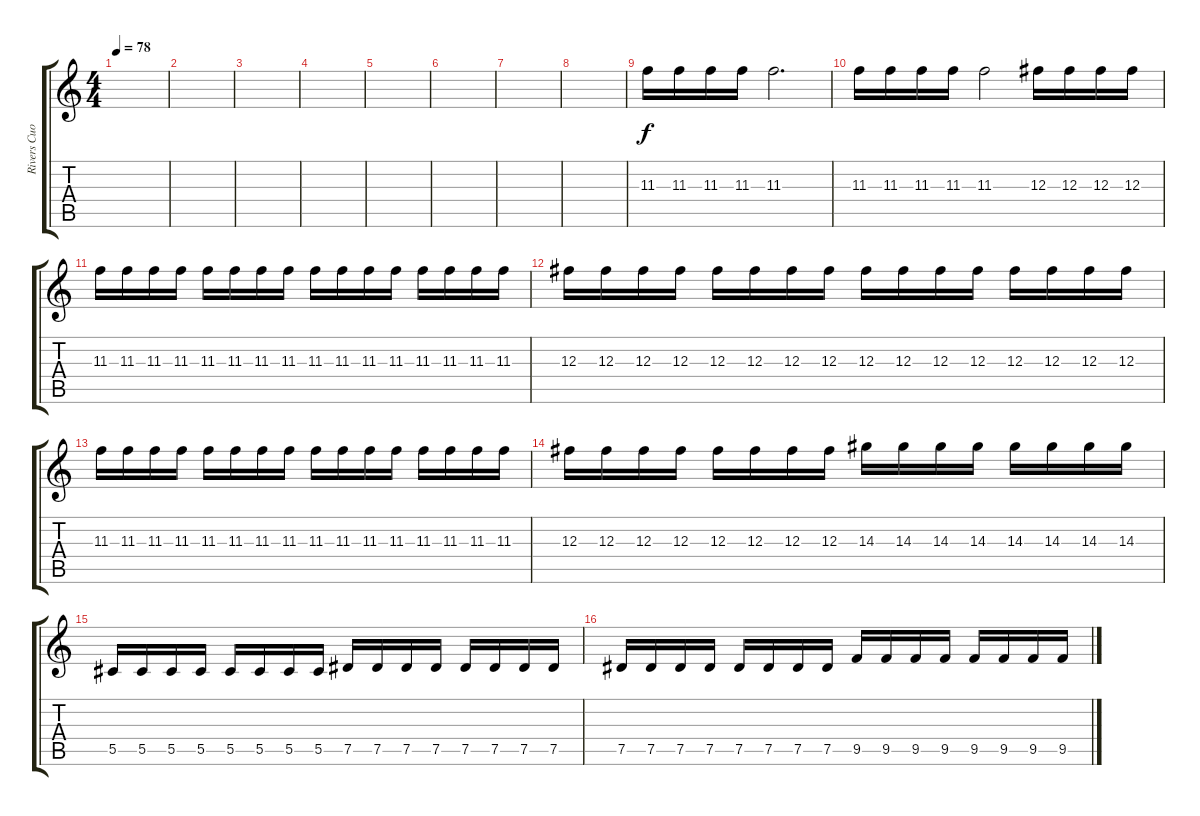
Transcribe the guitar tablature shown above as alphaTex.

\track ("Rivers Cuomo (pipe)" "Rivers Cuo") {instrument distortionguitar}
\staff {score tabs}
\tuning (Eb4 Bb3 Gb3 Db3 Ab2 Eb2) {hide}
\ts (4 4)
\tempo 78
\clef g2
\ks c
|
|
|
|
|
|
|
|
11.3.16 11.3.16 11.3.16 11.3.16 11.3.2{d} |
11.3.16 11.3.16 11.3.16 11.3.16 11.3.2 12.3.16 12.3.16 12.3.16 12.3.16 |
11.3.16 11.3.16 11.3.16 11.3.16 11.3.16 11.3.16 11.3.16 11.3.16 11.3.16 11.3.16 11.3.16 11.3.16 11.3.16 11.3.16 11.3.16 11.3.16 |
12.3.16 12.3.16 12.3.16 12.3.16 12.3.16 12.3.16 12.3.16 12.3.16 12.3.16 12.3.16 12.3.16 12.3.16 12.3.16 12.3.16 12.3.16 12.3.16 |
11.3.16 11.3.16 11.3.16 11.3.16 11.3.16 11.3.16 11.3.16 11.3.16 11.3.16 11.3.16 11.3.16 11.3.16 11.3.16 11.3.16 11.3.16 11.3.16 |
12.3.16 12.3.16 12.3.16 12.3.16 12.3.16 12.3.16 12.3.16 12.3.16 14.3.16 14.3.16 14.3.16 14.3.16 14.3.16 14.3.16 14.3.16 14.3.16 |
5.5.16 5.5.16 5.5.16 5.5.16 5.5.16 5.5.16 5.5.16 5.5.16 7.5.16 7.5.16 7.5.16 7.5.16 7.5.16 7.5.16 7.5.16 7.5.16 |
7.5.16 7.5.16 7.5.16 7.5.16 7.5.16 7.5.16 7.5.16 7.5.16 9.5.16 9.5.16 9.5.16 9.5.16 9.5.16 9.5.16 9.5.16 9.5.16
